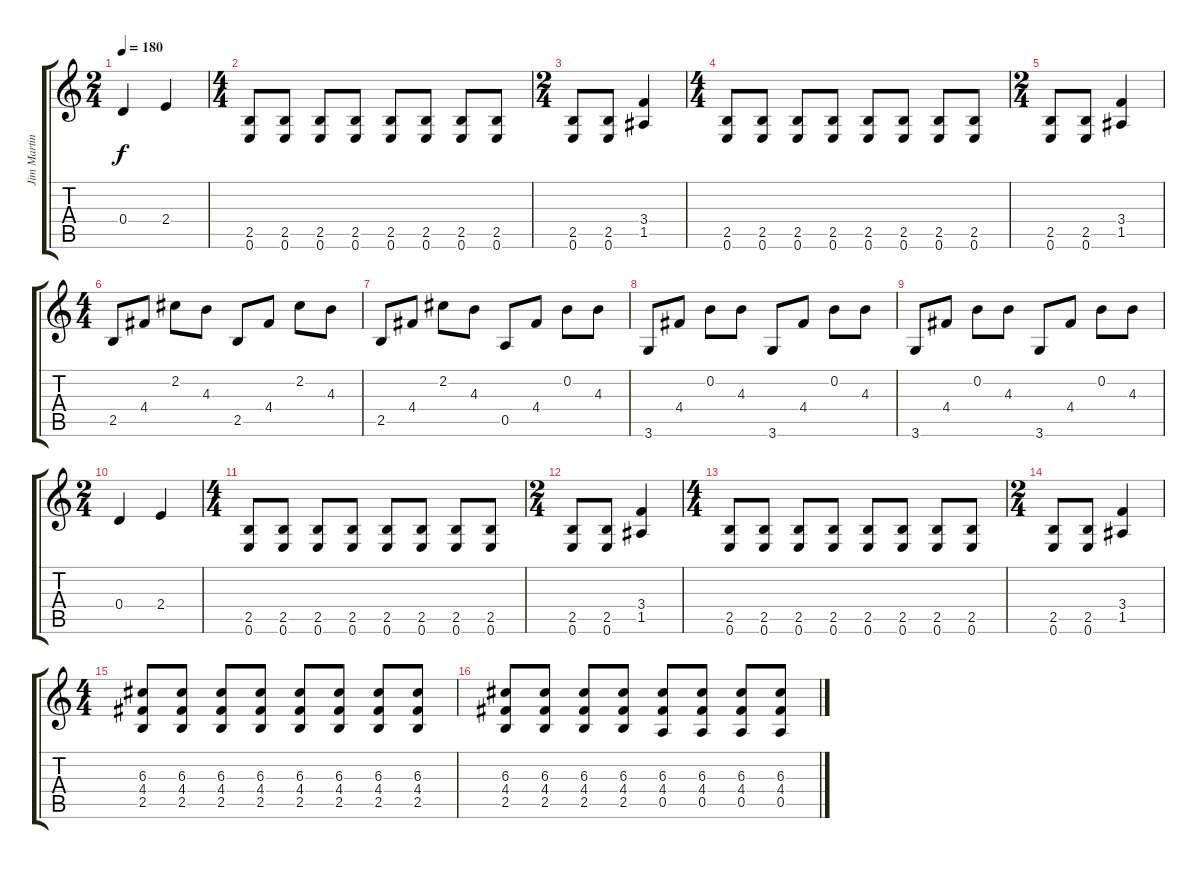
\track ("Jim Martin 2" "Jim Martin") {instrument distortionguitar}
\staff {score tabs}
\tuning (E4 B3 G3 D3 A2 E2) {hide}
\ts (2 4)
\tempo 180
\clef g2
\ks c
0.4.4{dy f} 2.4.4 |
\ts (4 4)
(2.5 0.6).8 (2.5 0.6).8 (2.5 0.6).8 (2.5 0.6).8 (2.5 0.6).8 (2.5 0.6).8 (2.5 0.6).8 (2.5 0.6).8 |
\ts (2 4)
(2.5 0.6).8 (2.5 0.6).8 (3.4 1.5).4 |
\ts (4 4)
(2.5 0.6).8 (2.5 0.6).8 (2.5 0.6).8 (2.5 0.6).8 (2.5 0.6).8 (2.5 0.6).8 (2.5 0.6).8 (2.5 0.6).8 |
\ts (2 4)
(2.5 0.6).8 (2.5 0.6).8 (3.4 1.5).4 |
\ts (4 4)
2.5.8 4.4.8 2.2.8 4.3.8 2.5.8 4.4.8 2.2.8 4.3.8 |
2.5.8 4.4.8 2.2.8 4.3.8 0.5.8 4.4.8 0.2.8 4.3.8 |
3.6.8 4.4.8 0.2.8 4.3.8 3.6.8 4.4.8 0.2.8 4.3.8 |
3.6.8 4.4.8 0.2.8 4.3.8 3.6.8 4.4.8 0.2.8 4.3.8 |
\ts (2 4)
0.4.4 2.4.4 |
\ts (4 4)
(2.5 0.6).8 (2.5 0.6).8 (2.5 0.6).8 (2.5 0.6).8 (2.5 0.6).8 (2.5 0.6).8 (2.5 0.6).8 (2.5 0.6).8 |
\ts (2 4)
(2.5 0.6).8 (2.5 0.6).8 (3.4 1.5).4 |
\ts (4 4)
(2.5 0.6).8 (2.5 0.6).8 (2.5 0.6).8 (2.5 0.6).8 (2.5 0.6).8 (2.5 0.6).8 (2.5 0.6).8 (2.5 0.6).8 |
\ts (2 4)
(2.5 0.6).8 (2.5 0.6).8 (3.4 1.5).4 |
\ts (4 4)
(6.3 4.4 2.5).8 (6.3 4.4 2.5).8 (6.3 4.4 2.5).8 (6.3 4.4 2.5).8 (6.3 4.4 2.5).8 (6.3 4.4 2.5).8 (6.3 4.4 2.5).8 (6.3 4.4 2.5).8 |
(6.3 4.4 2.5).8 (6.3 4.4 2.5).8 (6.3 4.4 2.5).8 (6.3 4.4 2.5).8 (6.3 4.4 0.5).8 (6.3 4.4 0.5).8 (6.3 4.4 0.5).8 (6.3 4.4 0.5).8
